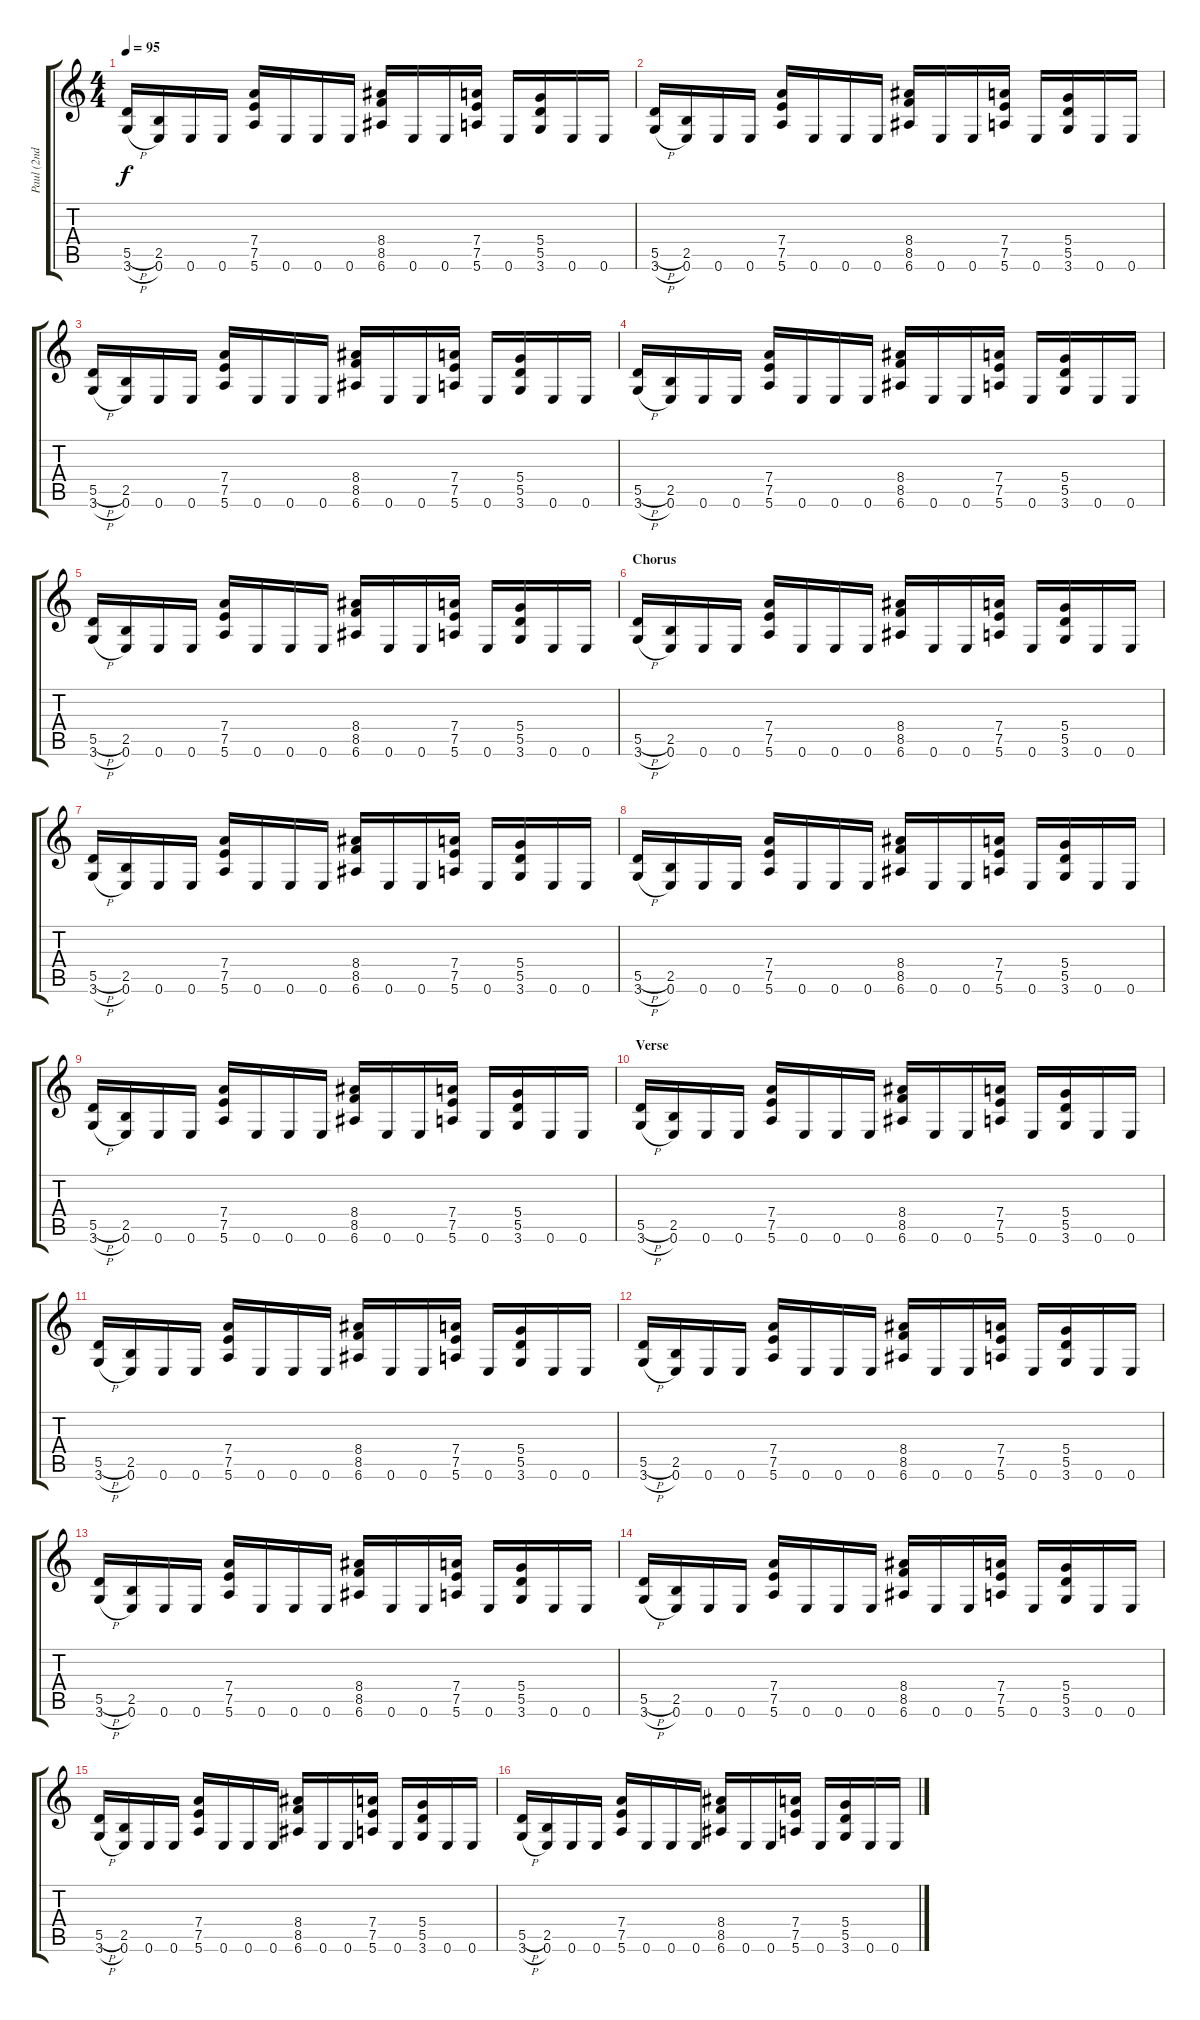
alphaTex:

\track ("Paul (2nd Guitar)" "Paul (2nd ") {instrument distortionguitar}
\staff {score tabs}
\tuning (E4 B3 G3 D3 A2 E2) {hide}
\ts (4 4)
\tempo 95
\clef g2
\ks c
(5.5{h} 3.6{h}).16{dy f} (2.5 0.6).16 0.6.16 0.6.16 (7.4 7.5 5.6).16 0.6.16 0.6.16 0.6.16 (8.4 8.5 6.6).16 0.6.16 0.6.16 (7.4 7.5 5.6).16 0.6.16 (5.4 5.5 3.6).16 0.6.16 0.6.16 |
(5.5{h} 3.6{h}).16 (2.5 0.6).16 0.6.16 0.6.16 (7.4 7.5 5.6).16 0.6.16 0.6.16 0.6.16 (8.4 8.5 6.6).16 0.6.16 0.6.16 (7.4 7.5 5.6).16 0.6.16 (5.4 5.5 3.6).16 0.6.16 0.6.16 |
(5.5{h} 3.6{h}).16 (2.5 0.6).16 0.6.16 0.6.16 (7.4 7.5 5.6).16 0.6.16 0.6.16 0.6.16 (8.4 8.5 6.6).16 0.6.16 0.6.16 (7.4 7.5 5.6).16 0.6.16 (5.4 5.5 3.6).16 0.6.16 0.6.16 |
(5.5{h} 3.6{h}).16 (2.5 0.6).16 0.6.16 0.6.16 (7.4 7.5 5.6).16 0.6.16 0.6.16 0.6.16 (8.4 8.5 6.6).16 0.6.16 0.6.16 (7.4 7.5 5.6).16 0.6.16 (5.4 5.5 3.6).16 0.6.16 0.6.16 |
(5.5{h} 3.6{h}).16 (2.5 0.6).16 0.6.16 0.6.16 (7.4 7.5 5.6).16 0.6.16 0.6.16 0.6.16 (8.4 8.5 6.6).16 0.6.16 0.6.16 (7.4 7.5 5.6).16 0.6.16 (5.4 5.5 3.6).16 0.6.16 0.6.16 |
\section ("" "Chorus")
(5.5{h} 3.6{h}).16{volume 13} (2.5 0.6).16 0.6.16 0.6.16 (7.4 7.5 5.6).16 0.6.16 0.6.16 0.6.16 (8.4 8.5 6.6).16 0.6.16 0.6.16 (7.4 7.5 5.6).16 0.6.16 (5.4 5.5 3.6).16 0.6.16 0.6.16 |
(5.5{h} 3.6{h}).16 (2.5 0.6).16 0.6.16 0.6.16 (7.4 7.5 5.6).16 0.6.16 0.6.16 0.6.16 (8.4 8.5 6.6).16 0.6.16 0.6.16 (7.4 7.5 5.6).16 0.6.16 (5.4 5.5 3.6).16 0.6.16 0.6.16 |
(5.5{h} 3.6{h}).16 (2.5 0.6).16 0.6.16 0.6.16 (7.4 7.5 5.6).16 0.6.16 0.6.16 0.6.16 (8.4 8.5 6.6).16 0.6.16 0.6.16 (7.4 7.5 5.6).16 0.6.16 (5.4 5.5 3.6).16 0.6.16 0.6.16 |
(5.5{h} 3.6{h}).16 (2.5 0.6).16 0.6.16 0.6.16 (7.4 7.5 5.6).16 0.6.16 0.6.16 0.6.16 (8.4 8.5 6.6).16 0.6.16 0.6.16 (7.4 7.5 5.6).16 0.6.16 (5.4 5.5 3.6).16 0.6.16 0.6.16 |
\section ("" "Verse")
(5.5{h} 3.6{h}).16{volume 16} (2.5 0.6).16 0.6.16 0.6.16 (7.4 7.5 5.6).16 0.6.16 0.6.16 0.6.16 (8.4 8.5 6.6).16 0.6.16 0.6.16 (7.4 7.5 5.6).16 0.6.16 (5.4 5.5 3.6).16 0.6.16 0.6.16 |
(5.5{h} 3.6{h}).16 (2.5 0.6).16 0.6.16 0.6.16 (7.4 7.5 5.6).16 0.6.16 0.6.16 0.6.16 (8.4 8.5 6.6).16 0.6.16 0.6.16 (7.4 7.5 5.6).16 0.6.16 (5.4 5.5 3.6).16 0.6.16 0.6.16 |
(5.5{h} 3.6{h}).16 (2.5 0.6).16 0.6.16 0.6.16 (7.4 7.5 5.6).16 0.6.16 0.6.16 0.6.16 (8.4 8.5 6.6).16 0.6.16 0.6.16 (7.4 7.5 5.6).16 0.6.16 (5.4 5.5 3.6).16 0.6.16 0.6.16 |
(5.5{h} 3.6{h}).16 (2.5 0.6).16 0.6.16 0.6.16 (7.4 7.5 5.6).16 0.6.16 0.6.16 0.6.16 (8.4 8.5 6.6).16 0.6.16 0.6.16 (7.4 7.5 5.6).16 0.6.16 (5.4 5.5 3.6).16 0.6.16 0.6.16 |
(5.5{h} 3.6{h}).16 (2.5 0.6).16 0.6.16 0.6.16 (7.4 7.5 5.6).16 0.6.16 0.6.16 0.6.16 (8.4 8.5 6.6).16 0.6.16 0.6.16 (7.4 7.5 5.6).16 0.6.16 (5.4 5.5 3.6).16 0.6.16 0.6.16 |
(5.5{h} 3.6{h}).16 (2.5 0.6).16 0.6.16 0.6.16 (7.4 7.5 5.6).16 0.6.16 0.6.16 0.6.16 (8.4 8.5 6.6).16 0.6.16 0.6.16 (7.4 7.5 5.6).16 0.6.16 (5.4 5.5 3.6).16 0.6.16 0.6.16 |
(5.5{h} 3.6{h}).16 (2.5 0.6).16 0.6.16 0.6.16 (7.4 7.5 5.6).16 0.6.16 0.6.16 0.6.16 (8.4 8.5 6.6).16 0.6.16 0.6.16 (7.4 7.5 5.6).16 0.6.16 (5.4 5.5 3.6).16 0.6.16 0.6.16
